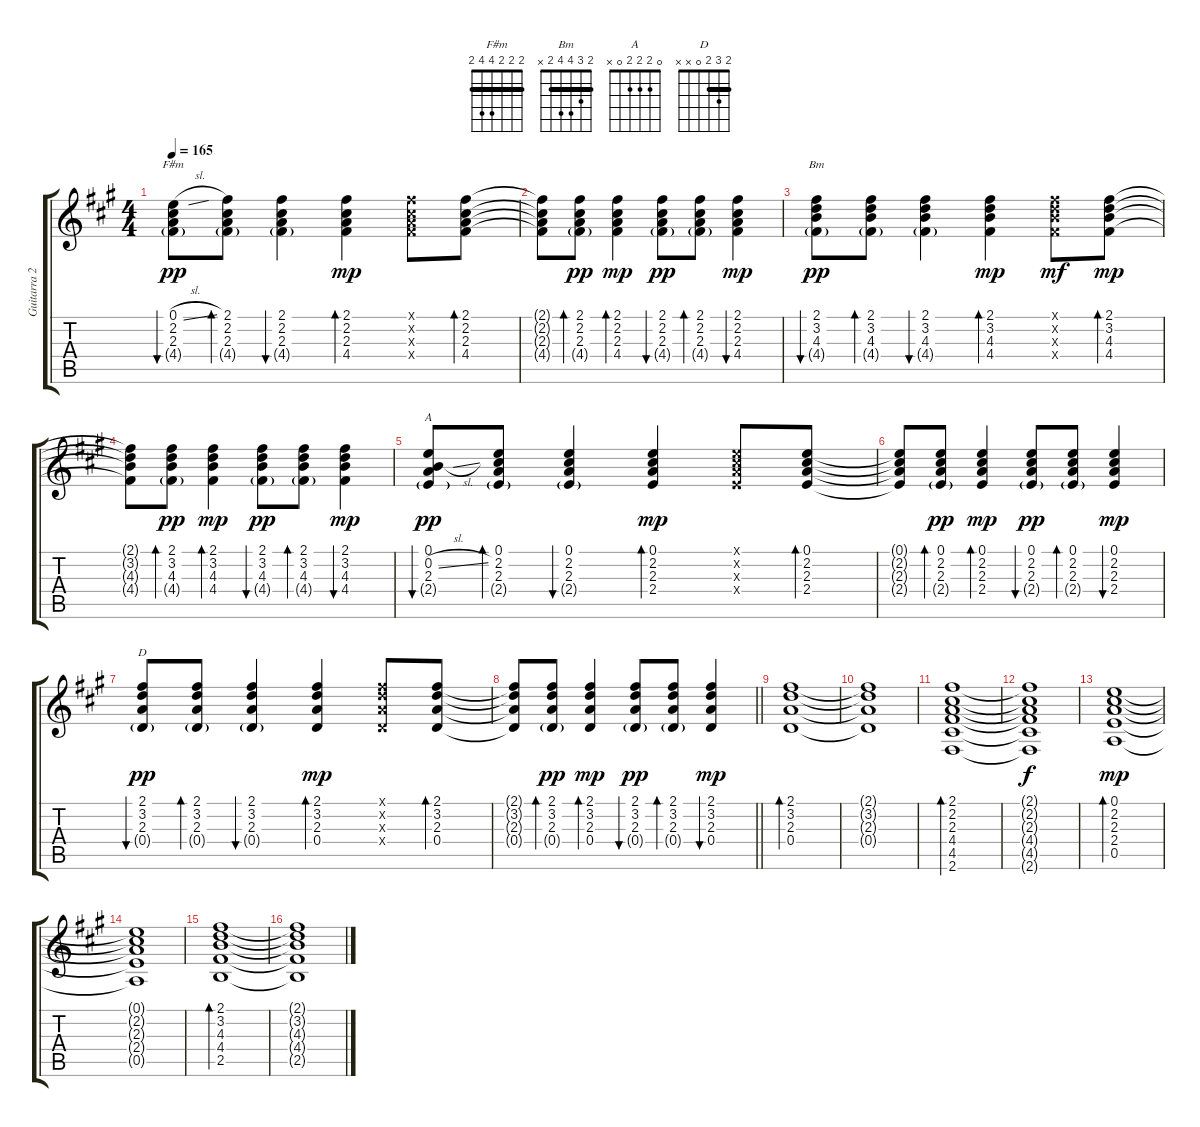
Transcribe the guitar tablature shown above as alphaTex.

\track ("Guitarra 2" "Guitarra 2") {instrument acousticguitarsteel}
\staff {score tabs}
\tuning (E4 B3 G3 D3 A2 E2) {hide}
\chord ("F#m" 2 2 2 4 4 2) {barre 2}
\chord ("Bm" 2 3 4 4 2 x) {barre 2}
\chord ("A" 0 2 2 2 0 x)
\chord ("D" 2 3 2 0 x x) {barre 2}
\ts (4 4)
\tempo 165
\clef g2
\ks a
(0.1{sl} 2.2 2.3 4.4{g}).8{bu 30 ch "F#m" dy pp} (2.1 2.2 2.3 4.4{g}).8{bd 30} (2.1 2.2 2.3 4.4{g}).4{bu 30} (2.1 2.2 2.3 4.4).4{bd 30 dy mp} (2.1{x} 2.2{x} 2.3{x} 4.4{x}).8 (2.1 2.2 2.3 4.4).8{bd 30} |
(2.1{t} 2.2{t} 2.3{t} 4.4{t}).8 (2.1 2.2 2.3 4.4{g}).8{bd 30 dy pp} (2.1 2.2 2.3 4.4).4{bd 30 dy mp} (2.1 2.2 2.3 4.4{g}).8{bu 30 dy pp} (2.1 2.2 2.3 4.4{g}).8{bd 30} (2.1 2.2 2.3 4.4).4{bu 30 dy mp} |
(2.1 3.2 4.3 4.4{g}).8{bu 30 ch "Bm" dy pp} (2.1 3.2 4.3 4.4{g}).8{bd 30} (2.1 3.2 4.3 4.4{g}).4{bu 30} (2.1 3.2 4.3 4.4).4{bd 30 dy mp} (2.1{x} 3.2{x} 4.3{x} 4.4{x}).8{dy mf} (2.1 3.2 4.3 4.4).8{bd 30 dy mp} |
(2.1{t} 3.2{t} 4.3{t} 4.4{t}).8 (2.1 3.2 4.3 4.4{g}).8{bd 30 dy pp} (2.1 3.2 4.3 4.4).4{bd 30 dy mp} (2.1 3.2 4.3 4.4{g}).8{bu 30 dy pp} (2.1 3.2 4.3 4.4{g}).8{bd 30} (2.1 3.2 4.3 4.4).4{bu 30 dy mp} |
(0.1 0.2{sl} 2.3 2.4{g}).8{bu 30 ch "A" dy pp} (0.1 2.2 2.3 2.4{g}).8{bd 30} (0.1 2.2 2.3 2.4{g}).4{bu 30} (0.1 2.2 2.3 2.4).4{bd 30 dy mp} (0.1{x} 2.2{x} 2.3{x} 2.4{x}).8 (0.1 2.2 2.3 2.4).8{bd 30} |
(0.1{t} 2.2{t} 2.3{t} 2.4{t}).8 (0.1 2.2 2.3 2.4{g}).8{bd 30 dy pp} (0.1 2.2 2.3 2.4).4{bd 30 dy mp} (0.1 2.2 2.3 2.4{g}).8{bu 30 dy pp} (0.1 2.2 2.3 2.4{g}).8{bd 30} (0.1 2.2 2.3 2.4).4{bu 30 dy mp} |
(2.1 3.2 2.3 0.4{g}).8{bu 30 ch "D" dy pp} (2.1 3.2 2.3 0.4{g}).8{bd 30} (2.1 3.2 2.3 0.4{g}).4{bu 30} (2.1 3.2 2.3 0.4).4{bd 30 dy mp} (2.1{x} 3.2{x} 2.3{x} 0.4{x}).8 (2.1 3.2 2.3 0.4).8{bd 30} |
\barLineRight lightlight
(2.1{t} 3.2{t} 2.3{t} 0.4{t}).8 (2.1 3.2 2.3 0.4{g}).8{bd 30 dy pp} (2.1 3.2 2.3 0.4).4{bd 30 dy mp} (2.1 3.2 2.3 0.4{g}).8{bu 30 dy pp} (2.1 3.2 2.3 0.4{g}).8{bd 30} (2.1 3.2 2.3 0.4).4{bu 30 dy mp} |
(2.1 3.2 2.3 0.4).1{bd 240} |
(2.1{t} 3.2{t} 2.3{t} 0.4{t}).1 |
(2.1 2.2 2.3 4.4 4.5 2.6).1{bd 240} |
(2.1{t} 2.2{t} 2.3{t} 4.4{t} 4.5{t} 2.6{t}).1{dy f} |
(0.1 2.2 2.3 2.4 0.5).1{bd 240 dy mp} |
(0.1{t} 2.2{t} 2.3{t} 2.4{t} 0.5{t}).1 |
(2.1 3.2 4.3 4.4 2.5).1{bd 240} |
(2.1{t} 3.2{t} 4.3{t} 4.4{t} 2.5{t}).1
